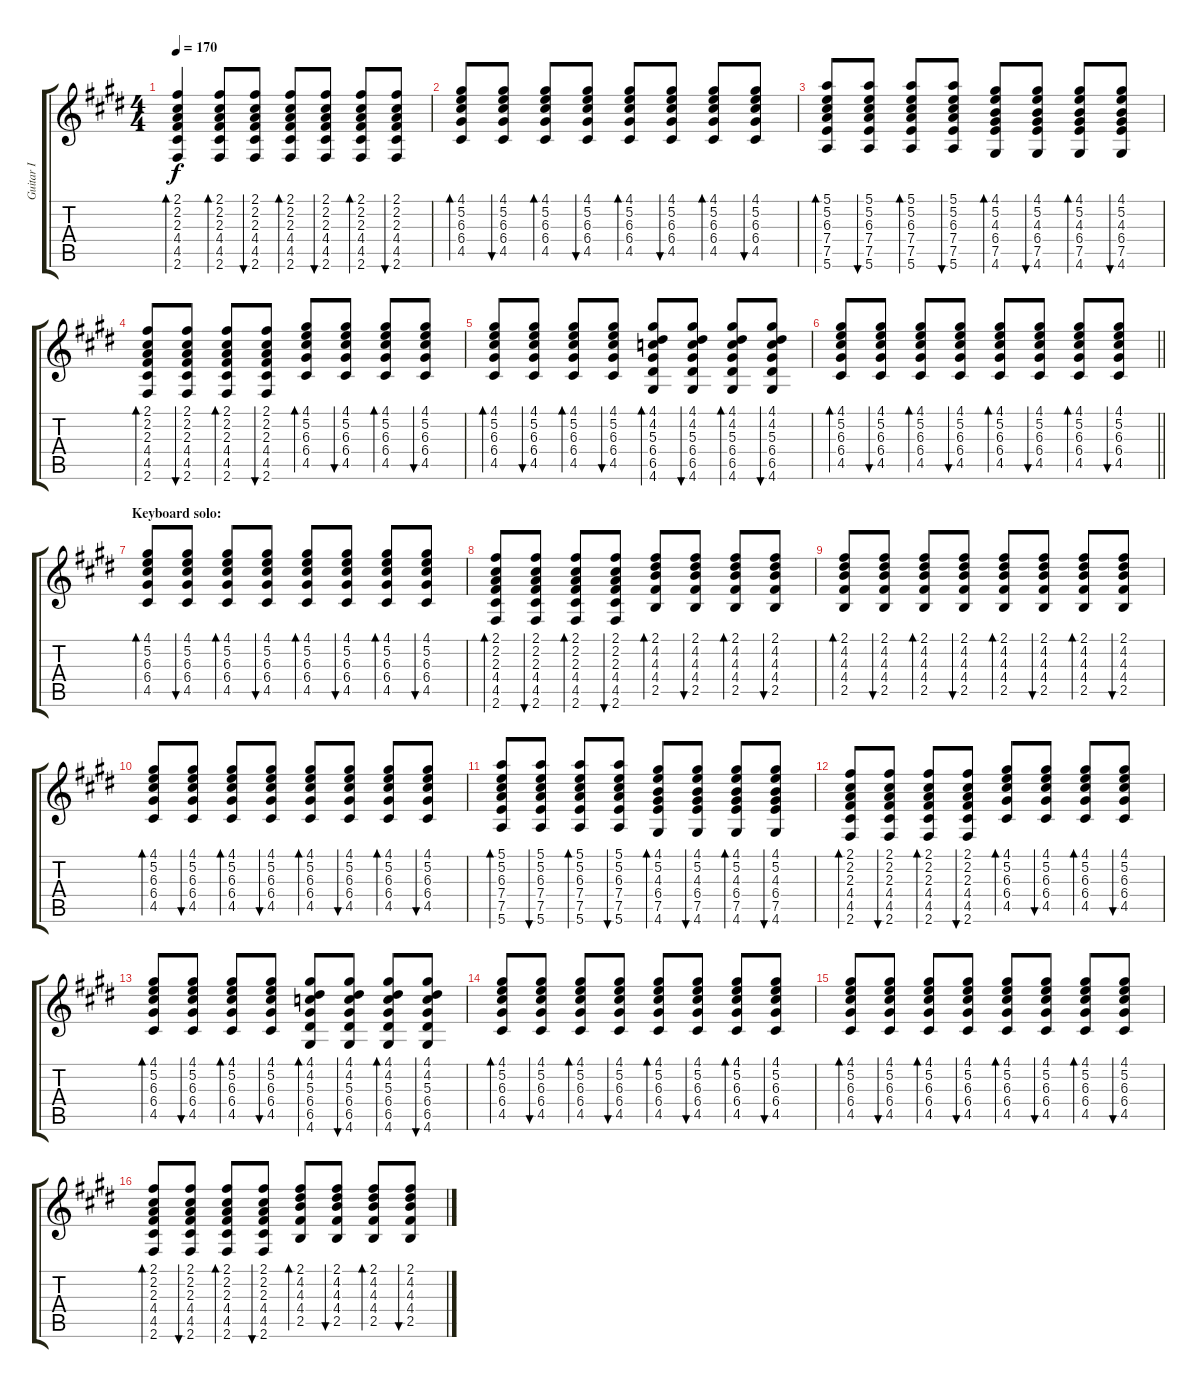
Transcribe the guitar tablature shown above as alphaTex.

\track ("Guitar I" "Guitar I") {instrument acousticguitarnylon}
\staff {score tabs}
\tuning (E4 B3 G3 D3 A2 E2) {hide}
\ts (4 4)
\tempo 170
\clef g2
\ks c#minor
(2.1 2.2 2.3 4.4 4.5 2.6).4{bd 240 dy f} (2.1 2.2 2.3 4.4 4.5 2.6).8{bd 120} (2.1 2.2 2.3 4.4 4.5 2.6).8{bu 120} (2.1 2.2 2.3 4.4 4.5 2.6).8{bd 120} (2.1 2.2 2.3 4.4 4.5 2.6).8{bu 120} (2.1 2.2 2.3 4.4 4.5 2.6).8{bd 120} (2.1 2.2 2.3 4.4 4.5 2.6).8{bu 120} |
(4.1 5.2 6.3 6.4 4.5).8{bd 120} (4.1 5.2 6.3 6.4 4.5).8{bu 120} (4.1 5.2 6.3 6.4 4.5).8{bd 120} (4.1 5.2 6.3 6.4 4.5).8{bu 120} (4.1 5.2 6.3 6.4 4.5).8{bd 120} (4.1 5.2 6.3 6.4 4.5).8{bu 120} (4.1 5.2 6.3 6.4 4.5).8{bd 120} (4.1 5.2 6.3 6.4 4.5).8{bu 120} |
(5.1 5.2 6.3 7.4 7.5 5.6).8{bd 120} (5.1 5.2 6.3 7.4 7.5 5.6).8{bu 120} (5.1 5.2 6.3 7.4 7.5 5.6).8{bd 120} (5.1 5.2 6.3 7.4 7.5 5.6).8{bu 120} (4.1 5.2 4.3 6.4 7.5 4.6).8{bd 120} (4.1 5.2 4.3 6.4 7.5 4.6).8{bu 120} (4.1 5.2 4.3 6.4 7.5 4.6).8{bd 120} (4.1 5.2 4.3 6.4 7.5 4.6).8{bu 120} |
(2.1 2.2 2.3 4.4 4.5 2.6).8{bd 120} (2.1 2.2 2.3 4.4 4.5 2.6).8{bu 120} (2.1 2.2 2.3 4.4 4.5 2.6).8{bd 120} (2.1 2.2 2.3 4.4 4.5 2.6).8{bu 120} (4.1 5.2 6.3 6.4 4.5).8{bd 120} (4.1 5.2 6.3 6.4 4.5).8{bu 120} (4.1 5.2 6.3 6.4 4.5).8{bd 120} (4.1 5.2 6.3 6.4 4.5).8{bu 120} |
(4.1 5.2 6.3 6.4 4.5).8{bd 120} (4.1 5.2 6.3 6.4 4.5).8{bu 120} (4.1 5.2 6.3 6.4 4.5).8{bd 120} (4.1 5.2 6.3 6.4 4.5).8{bu 120} (4.1 4.2 5.3 6.4 6.5 4.6).8{bd 120} (4.1 4.2 5.3 6.4 6.5 4.6).8{bu 120} (4.1 4.2 5.3 6.4 6.5 4.6).8{bd 120} (4.1 4.2 5.3 6.4 6.5 4.6).8{bu 120} |
\barLineRight lightlight
(4.1 5.2 6.3 6.4 4.5).8{bd 120 volume 8} (4.1 5.2 6.3 6.4 4.5).8{bu 120} (4.1 5.2 6.3 6.4 4.5).8{bd 120} (4.1 5.2 6.3 6.4 4.5).8{bu 120} (4.1 5.2 6.3 6.4 4.5).8{bd 120} (4.1 5.2 6.3 6.4 4.5).8{bu 120} (4.1 5.2 6.3 6.4 4.5).8{bd 120} (4.1 5.2 6.3 6.4 4.5).8{bu 120} |
\section ("" "Keyboard solo:")
(4.1 5.2 6.3 6.4 4.5).8{bd 120} (4.1 5.2 6.3 6.4 4.5).8{bu 120} (4.1 5.2 6.3 6.4 4.5).8{bd 120} (4.1 5.2 6.3 6.4 4.5).8{bu 120} (4.1 5.2 6.3 6.4 4.5).8{bd 120} (4.1 5.2 6.3 6.4 4.5).8{bu 120} (4.1 5.2 6.3 6.4 4.5).8{bd 120} (4.1 5.2 6.3 6.4 4.5).8{bu 120} |
(2.1 2.2 2.3 4.4 4.5 2.6).8{bd 120} (2.1 2.2 2.3 4.4 4.5 2.6).8{bu 120} (2.1 2.2 2.3 4.4 4.5 2.6).8{bd 120} (2.1 2.2 2.3 4.4 4.5 2.6).8{bu 120} (2.1 4.2 4.3 4.4 2.5).8{bd 120} (2.1 4.2 4.3 4.4 2.5).8{bu 120} (2.1 4.2 4.3 4.4 2.5).8{bd 120} (2.1 4.2 4.3 4.4 2.5).8{bu 120} |
(2.1 4.2 4.3 4.4 2.5).8{bd 120} (2.1 4.2 4.3 4.4 2.5).8{bu 120} (2.1 4.2 4.3 4.4 2.5).8{bd 120} (2.1 4.2 4.3 4.4 2.5).8{bu 120} (2.1 4.2 4.3 4.4 2.5).8{bd 120} (2.1 4.2 4.3 4.4 2.5).8{bu 120} (2.1 4.2 4.3 4.4 2.5).8{bd 120} (2.1 4.2 4.3 4.4 2.5).8{bu 120} |
(4.1 5.2 6.3 6.4 4.5).8{bd 120} (4.1 5.2 6.3 6.4 4.5).8{bu 120} (4.1 5.2 6.3 6.4 4.5).8{bd 120} (4.1 5.2 6.3 6.4 4.5).8{bu 120} (4.1 5.2 6.3 6.4 4.5).8{bd 120} (4.1 5.2 6.3 6.4 4.5).8{bu 120} (4.1 5.2 6.3 6.4 4.5).8{bd 120} (4.1 5.2 6.3 6.4 4.5).8{bu 120} |
(5.1 5.2 6.3 7.4 7.5 5.6).8{bd 120} (5.1 5.2 6.3 7.4 7.5 5.6).8{bu 120} (5.1 5.2 6.3 7.4 7.5 5.6).8{bd 120} (5.1 5.2 6.3 7.4 7.5 5.6).8{bu 120} (4.1 5.2 4.3 6.4 7.5 4.6).8{bd 120} (4.1 5.2 4.3 6.4 7.5 4.6).8{bu 120} (4.1 5.2 4.3 6.4 7.5 4.6).8{bd 120} (4.1 5.2 4.3 6.4 7.5 4.6).8{bu 120} |
(2.1 2.2 2.3 4.4 4.5 2.6).8{bd 120} (2.1 2.2 2.3 4.4 4.5 2.6).8{bu 120} (2.1 2.2 2.3 4.4 4.5 2.6).8{bd 120} (2.1 2.2 2.3 4.4 4.5 2.6).8{bu 120} (4.1 5.2 6.3 6.4 4.5).8{bd 120} (4.1 5.2 6.3 6.4 4.5).8{bu 120} (4.1 5.2 6.3 6.4 4.5).8{bd 120} (4.1 5.2 6.3 6.4 4.5).8{bu 120} |
(4.1 5.2 6.3 6.4 4.5).8{bd 120} (4.1 5.2 6.3 6.4 4.5).8{bu 120} (4.1 5.2 6.3 6.4 4.5).8{bd 120} (4.1 5.2 6.3 6.4 4.5).8{bu 120} (4.1 4.2 5.3 6.4 6.5 4.6).8{bd 120} (4.1 4.2 5.3 6.4 6.5 4.6).8{bu 120} (4.1 4.2 5.3 6.4 6.5 4.6).8{bd 120} (4.1 4.2 5.3 6.4 6.5 4.6).8{bu 120} |
(4.1 5.2 6.3 6.4 4.5).8{bd 120} (4.1 5.2 6.3 6.4 4.5).8{bu 120} (4.1 5.2 6.3 6.4 4.5).8{bd 120} (4.1 5.2 6.3 6.4 4.5).8{bu 120} (4.1 5.2 6.3 6.4 4.5).8{bd 120} (4.1 5.2 6.3 6.4 4.5).8{bu 120} (4.1 5.2 6.3 6.4 4.5).8{bd 120} (4.1 5.2 6.3 6.4 4.5).8{bu 120} |
(4.1 5.2 6.3 6.4 4.5).8{bd 120} (4.1 5.2 6.3 6.4 4.5).8{bu 120} (4.1 5.2 6.3 6.4 4.5).8{bd 120} (4.1 5.2 6.3 6.4 4.5).8{bu 120} (4.1 5.2 6.3 6.4 4.5).8{bd 120} (4.1 5.2 6.3 6.4 4.5).8{bu 120} (4.1 5.2 6.3 6.4 4.5).8{bd 120} (4.1 5.2 6.3 6.4 4.5).8{bu 120} |
(2.1 2.2 2.3 4.4 4.5 2.6).8{bd 120} (2.1 2.2 2.3 4.4 4.5 2.6).8{bu 120} (2.1 2.2 2.3 4.4 4.5 2.6).8{bd 120} (2.1 2.2 2.3 4.4 4.5 2.6).8{bu 120} (2.1 4.2 4.3 4.4 2.5).8{bd 120} (2.1 4.2 4.3 4.4 2.5).8{bu 120} (2.1 4.2 4.3 4.4 2.5).8{bd 120} (2.1 4.2 4.3 4.4 2.5).8{bu 120}
